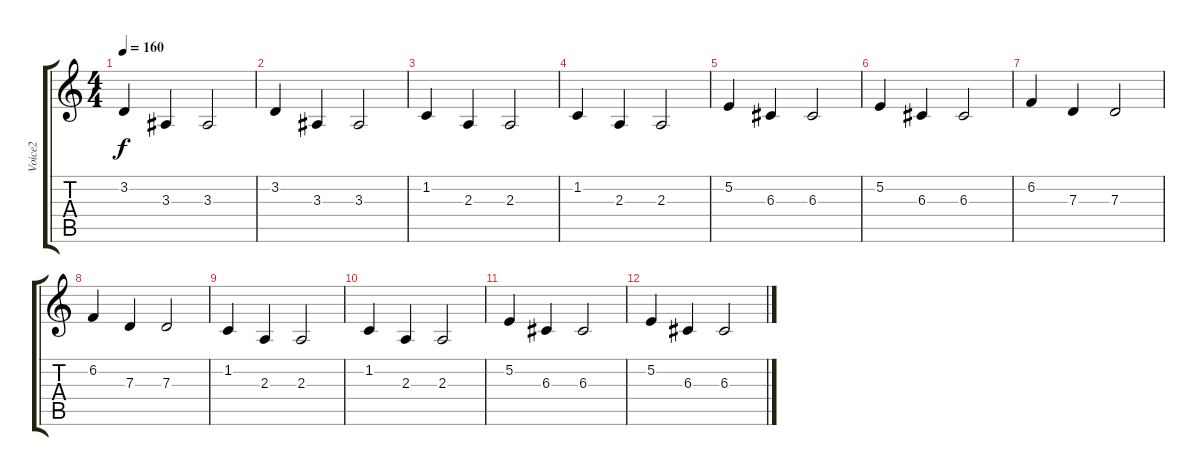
\track ("Voice2" "Voice2") {instrument lead6voice}
\staff {score tabs}
\tuning (E4 B3 G3 D3 A2 E2) {hide}
\ts (4 4)
\tempo 160
\clef g2
\ks c
3.2.4{dy f} 3.3.4 3.3.2 |
3.2.4 3.3.4 3.3.2 |
1.2.4 2.3.4 2.3.2 |
1.2.4 2.3.4 2.3.2 |
5.2.4 6.3.4 6.3.2 |
5.2.4 6.3.4 6.3.2 |
6.2.4 7.3.4 7.3.2 |
6.2.4 7.3.4 7.3.2 |
1.2.4 2.3.4 2.3.2 |
1.2.4 2.3.4 2.3.2 |
5.2.4 6.3.4 6.3.2 |
5.2.4 6.3.4 6.3.2
